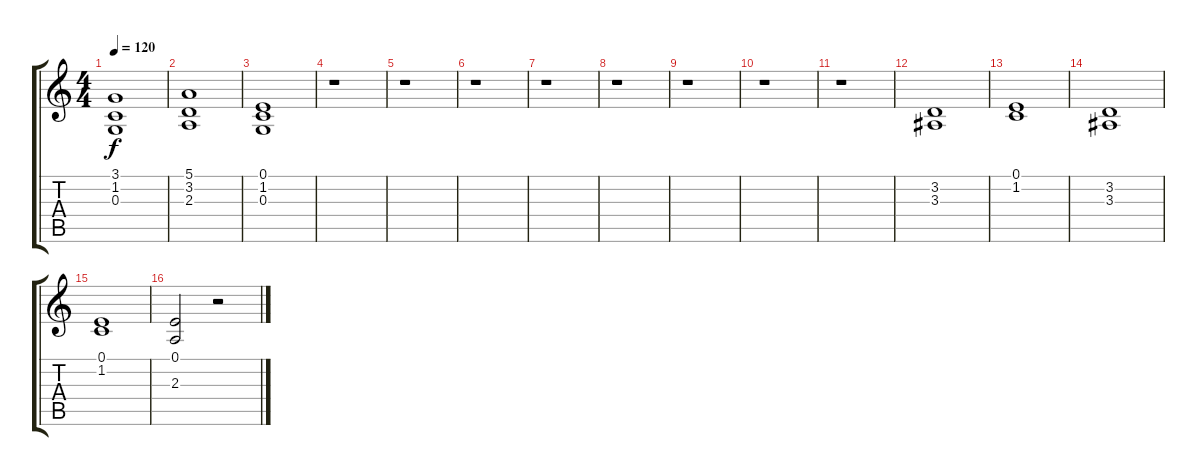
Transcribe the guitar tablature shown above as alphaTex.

\track "" {instrument synthstrings1}
\staff {score tabs}
\tuning (E4 B3 G3 D3 A2 E2) {hide}
\ts (4 4)
\tempo 120
\clef g2
\ks c
(3.1 1.2 0.3).1{dy f} |
(5.1 3.2 2.3).1 |
(0.1 1.2 0.3).1 |
r.1 |
r.1 |
r.1 |
r.1 |
r.1 |
r.1 |
r.1 |
r.1 |
(3.2 3.3).1 |
(0.1 1.2).1 |
(3.2 3.3).1 |
(0.1 1.2).1 |
(0.1 2.3).2 r.2
